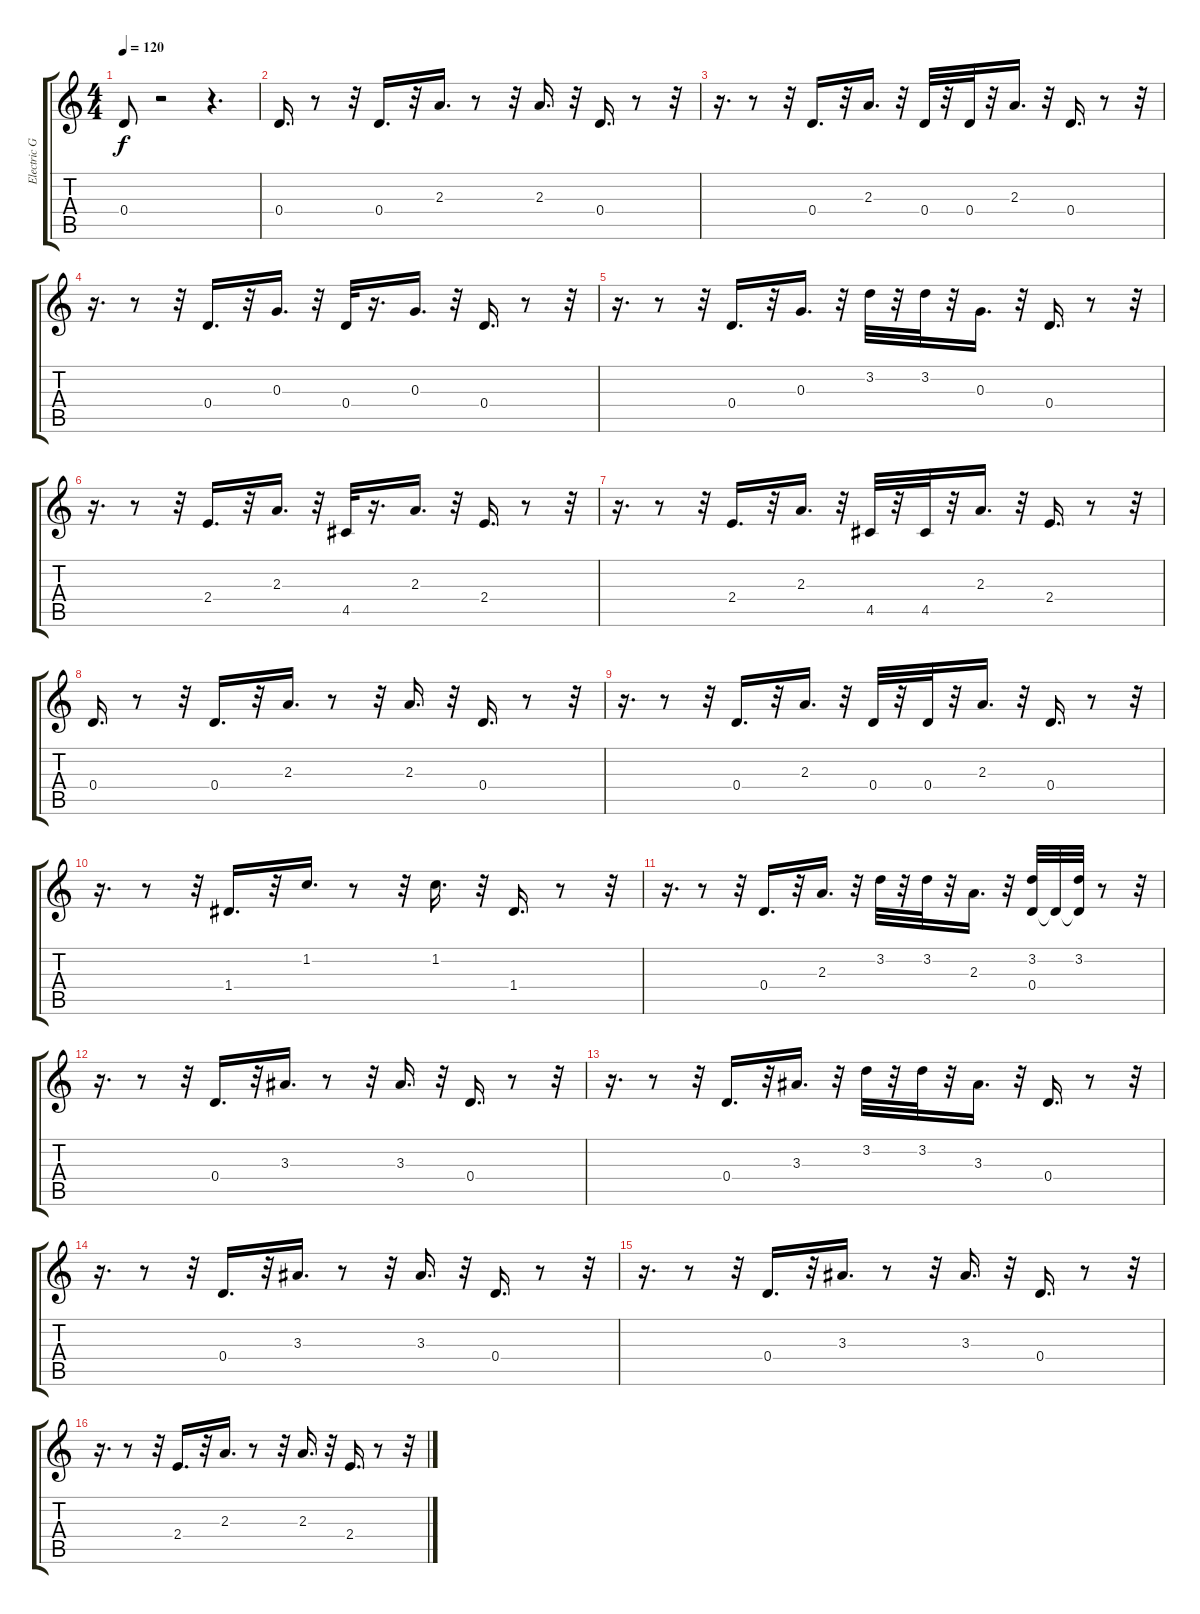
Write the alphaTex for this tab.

\track ("Electric Guitar" "Electric G") {instrument distortionguitar}
\staff {score tabs}
\tuning (E4 B3 G3 D3 A2 E2) {hide}
\ts (4 4)
\tempo 120
\clef g2
\ks c
0.4.8{dy f} r.2 r.4{d} |
0.4.16{d} r.8 r.32 0.4.16{d} r.32 2.3.16{d} r.8 r.32 2.3.16{d} r.32 0.4.16{d} r.8 r.32 |
r.16{d} r.8 r.32 0.4.16{d} r.32 2.3.16{d} r.32 0.4.32 r.32 0.4.32 r.32 2.3.16{d} r.32 0.4.16{d} r.8 r.32 |
r.16{d} r.8 r.32 0.4.16{d} r.32 0.3.16{d} r.32 0.4.32 r.16{d} 0.3.16{d} r.32 0.4.16{d} r.8 r.32 |
r.16{d} r.8 r.32 0.4.16{d} r.32 0.3.16{d} r.32 3.2.32 r.32 3.2.32 r.32 0.3.16{d} r.32 0.4.16{d} r.8 r.32 |
r.16{d} r.8 r.32 2.4.16{d} r.32 2.3.16{d} r.32 4.5.32 r.16{d} 2.3.16{d} r.32 2.4.16{d} r.8 r.32 |
r.16{d} r.8 r.32 2.4.16{d} r.32 2.3.16{d} r.32 4.5.32 r.32 4.5.32 r.32 2.3.16{d} r.32 2.4.16{d} r.8 r.32 |
0.4.16{d} r.8 r.32 0.4.16{d} r.32 2.3.16{d} r.8 r.32 2.3.16{d} r.32 0.4.16{d} r.8 r.32 |
r.16{d} r.8 r.32 0.4.16{d} r.32 2.3.16{d} r.32 0.4.32 r.32 0.4.32 r.32 2.3.16{d} r.32 0.4.16{d} r.8 r.32 |
r.16{d} r.8 r.32 1.4.16{d} r.32 1.2.16{d} r.8 r.32 1.2.16{d} r.32 1.4.16{d} r.8 r.32 |
r.16{d} r.8 r.32 0.4.16{d} r.32 2.3.16{d} r.32 3.2.32 r.32 3.2.32 r.32 2.3.16{d} r.32 (3.2 0.4).32 0.4{t}.32 (3.2 0.4{t}).32 r.8 r.32 |
r.16{d} r.8 r.32 0.4.16{d} r.32 3.3.16{d} r.8 r.32 3.3.16{d} r.32 0.4.16{d} r.8 r.32 |
r.16{d} r.8 r.32 0.4.16{d} r.32 3.3.16{d} r.32 3.2.32 r.32 3.2.32 r.32 3.3.16{d} r.32 0.4.16{d} r.8 r.32 |
r.16{d} r.8 r.32 0.4.16{d} r.32 3.3.16{d} r.8 r.32 3.3.16{d} r.32 0.4.16{d} r.8 r.32 |
r.16{d} r.8 r.32 0.4.16{d} r.32 3.3.16{d} r.8 r.32 3.3.16{d} r.32 0.4.16{d} r.8 r.32 |
r.16{d} r.8 r.32 2.4.16{d} r.32 2.3.16{d} r.8 r.32 2.3.16{d} r.32 2.4.16{d} r.8 r.32
